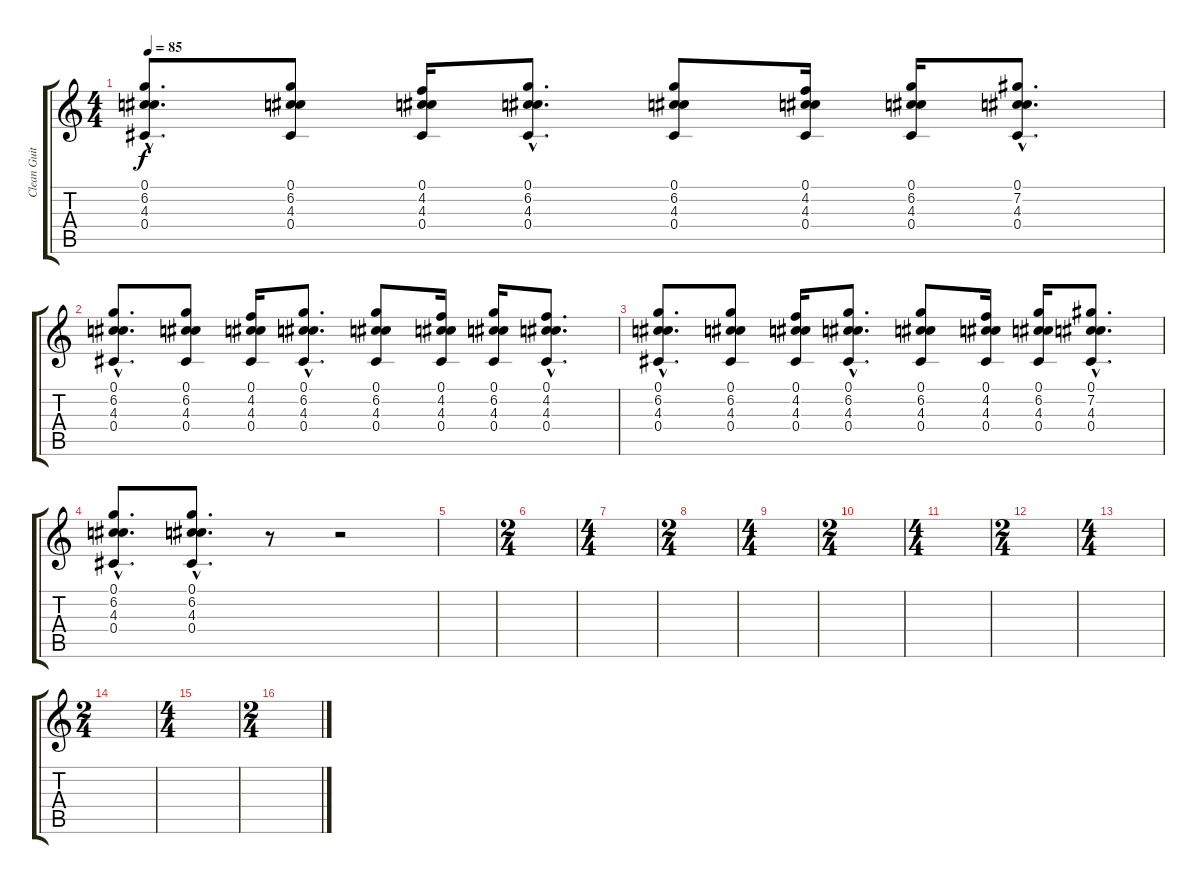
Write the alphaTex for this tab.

\track ("Clean Guitars" "Clean Guit") {instrument acousticguitarsteel}
\staff {score tabs}
\tuning (Db4 Db4 Ab3 Db3 Ab2 Db2) {hide}
\ts (4 4)
\tempo 85
\clef g2
\ks c
(0.1{hac} 6.2{hac} 4.3{hac} 0.4{hac}).8{d dy f} (0.1 6.2 4.3 0.4).8 (0.1 4.2 4.3 0.4).16 (0.1{hac} 6.2{hac} 4.3{hac} 0.4{hac}).8{d} (0.1 6.2 4.3 0.4).8 (0.1 4.2 4.3 0.4).16 (0.1 6.2 4.3 0.4).16 (0.1{hac} 7.2{hac} 4.3{hac} 0.4{hac}).8{d} |
(0.1{hac} 6.2{hac} 4.3{hac} 0.4{hac}).8{d} (0.1 6.2 4.3 0.4).8 (0.1 4.2 4.3 0.4).16 (0.1{hac} 6.2{hac} 4.3{hac} 0.4{hac}).8{d} (0.1 6.2 4.3 0.4).8 (0.1 4.2 4.3 0.4).16 (0.1 6.2 4.3 0.4).16 (0.1{hac} 4.2{hac} 4.3{hac} 0.4{hac}).8{d} |
(0.1{hac} 6.2{hac} 4.3{hac} 0.4{hac}).8{d} (0.1 6.2 4.3 0.4).8 (0.1 4.2 4.3 0.4).16 (0.1{hac} 6.2{hac} 4.3{hac} 0.4{hac}).8{d} (0.1 6.2 4.3 0.4).8 (0.1 4.2 4.3 0.4).16 (0.1 6.2 4.3 0.4).16 (0.1{hac} 7.2{hac} 4.3{hac} 0.4{hac}).8{d} |
(0.1{hac} 6.2{hac} 4.3{hac} 0.4{hac}).8{d} (0.1{hac} 6.2{hac} 4.3{hac} 0.4{hac}).8{d} r.8 r.2 |
|
\ts (2 4)
|
\ts (4 4)
|
\ts (2 4)
|
\ts (4 4)
|
\ts (2 4)
|
\ts (4 4)
|
\ts (2 4)
|
\ts (4 4)
|
\ts (2 4)
|
\ts (4 4)
|
\ts (2 4)
